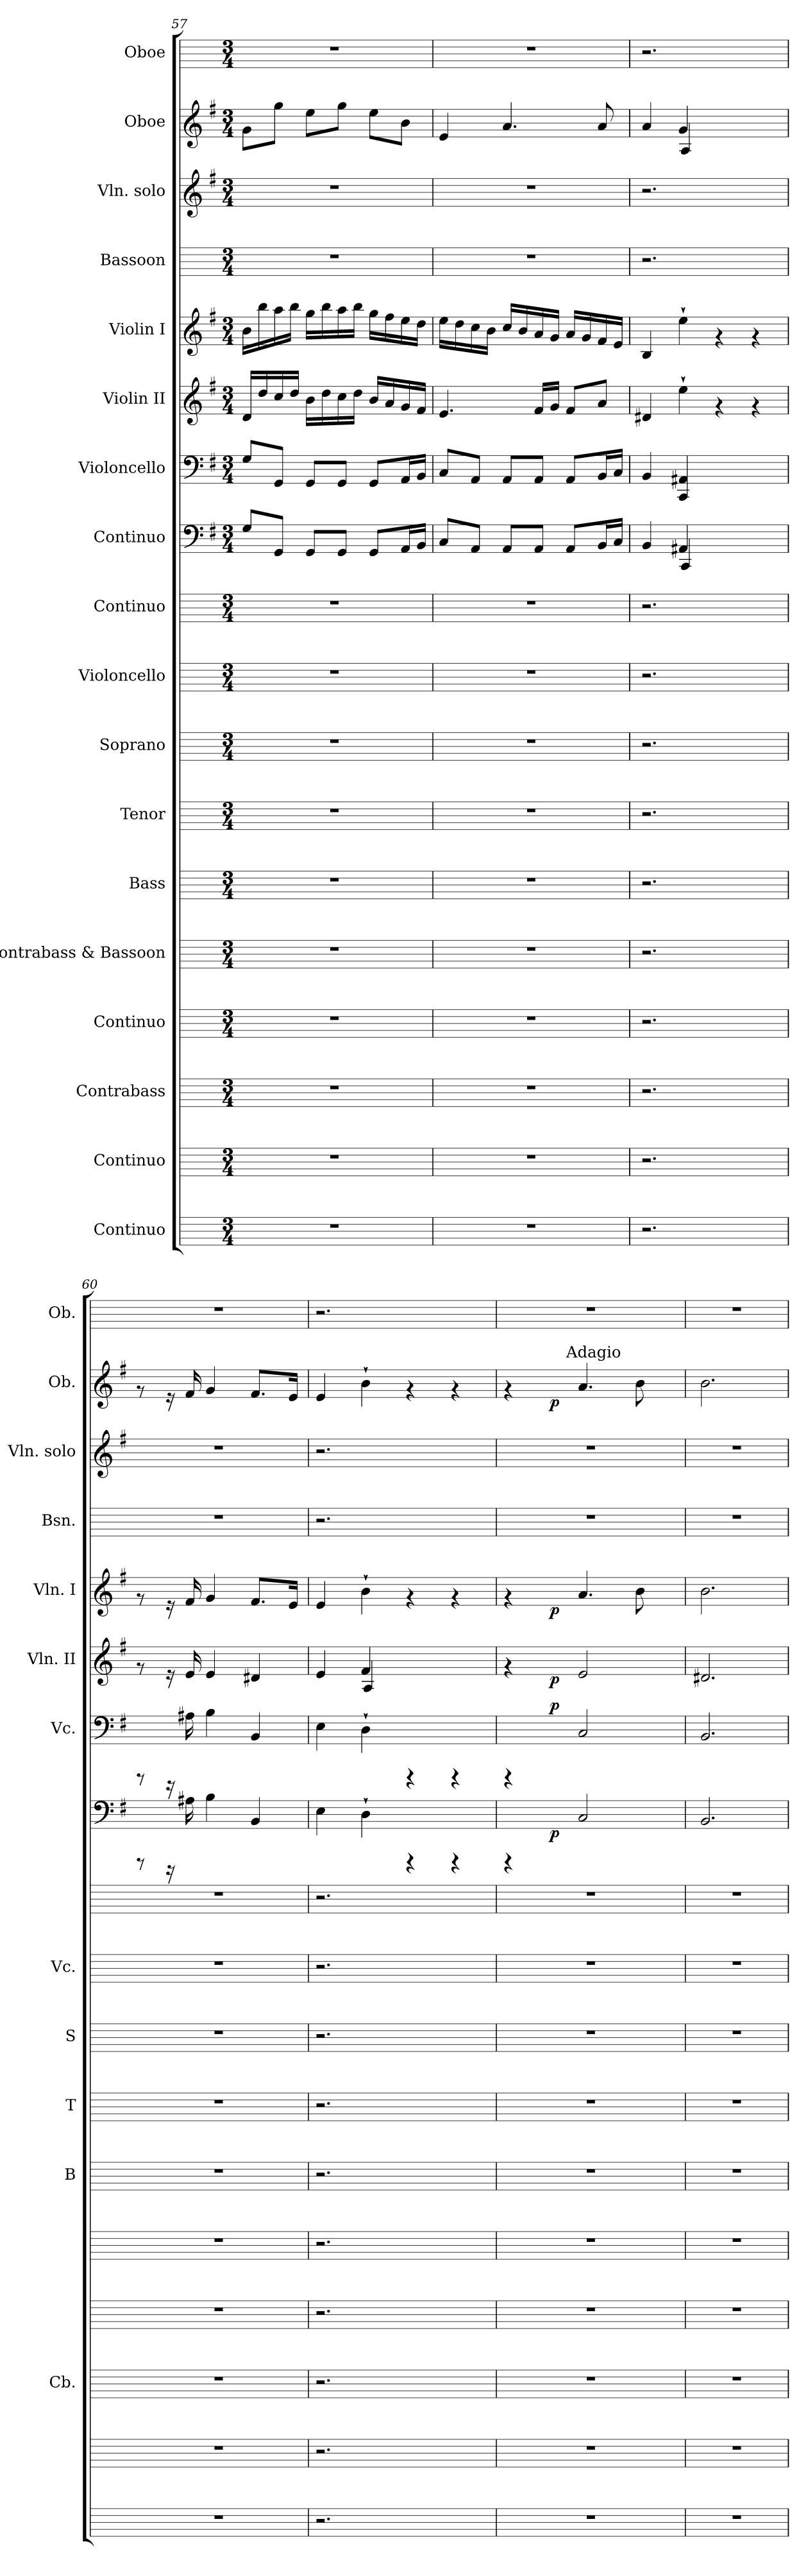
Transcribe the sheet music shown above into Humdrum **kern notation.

**kern	**kern	**kern	**kern	**kern	**kern	**kern	**kern	**kern	**kern	**kern	**dynam	**kern	**text	**dynam	**kern	**dynam	**kern	**dynam	**kern	**kern	**kern	**dynam	**kern
*part18	*part17	*part16	*part15	*part14	*part13	*part12	*part11	*part10	*part9	*part8	*part8	*part7	*part7	*part7	*part6	*part6	*part5	*part5	*part4	*part3	*part2	*part2	*part1
*staff18	*staff17	*staff16	*staff15	*staff14	*staff13	*staff12	*staff11	*staff10	*staff9	*staff8	*staff8	*staff7	*staff7	*staff7	*staff6	*staff6	*staff5	*staff5	*staff4	*staff3	*staff2	*staff2	*staff1
*I"Continuo	*I"Continuo	*I"Contrabass	*I"Continuo	*I"Contrabass  & Bassoon	*I"Bass	*I"Tenor	*I"Soprano	*I"Violoncello	*I"Continuo	*I"Continuo	*	*I"Violoncello	*	*	*I"Violin II	*	*I"Violin I	*	*I"Bassoon	*I"Vln. solo	*I"Oboe	*	*I"Oboe
*	*	*I'Cb.	*	*	*I'B	*I'T	*I'S	*I'Vc.	*	*	*	*I'Vc.	*	*	*I'Vln. II	*	*I'Vln. I	*	*I'Bsn.	*I'Vln. solo	*I'Ob.	*	*I'Ob.
*	*	*	*	*	*	*	*	*	*	*clefF4	*	*clefF4	*	*	*clefG2	*	*clefG2	*	*	*clefG2	*clefG2	*	*
*	*	*ITrd7c12	*	*ITrd7c12	*	*	*	*	*	*	*	*	*	*	*	*	*	*	*	*	*	*	*
*k[]	*k[]	*k[]	*k[]	*k[]	*k[]	*k[]	*k[]	*k[]	*k[]	*k[f#]	*	*k[f#]	*	*	*k[f#]	*	*k[f#]	*	*k[]	*k[f#]	*k[f#]	*	*k[]
*C:	*C:	*C:	*C:	*C:	*C:	*C:	*C:	*C:	*C:	*G:	*	*G:	*	*	*G:	*	*G:	*	*C:	*G:	*G:	*	*C:
*M3/4	*M3/4	*M3/4	*M3/4	*M3/4	*M3/4	*M3/4	*M3/4	*M3/4	*M3/4	*M3/4	*	*M3/4	*	*	*M3/4	*	*M3/4	*	*M3/4	*M3/4	*M3/4	*	*M3/4
=57	=57	=57	=57	=57	=57	=57	=57	=57	=57	=57	=57	=57	=57	=57	=57	=57	=57	=57	=57	=57	=57	=57	=57
!	!	!	!	!	!	!	!	!	!	!	!	!	!LO:LY:b	!	!	!	!	!	!	!	!	!	!
2.r	2.r	2.r	2.r	2.r	2.r	2.r	2.r	2.r	2.r	8G/L	.	8G/L	.	.	16d/L	.	16b\L	.	2.r	2.r	8g\L	.	2.r
.	.	.	.	.	.	.	.	.	.	.	.	.	.	.	16dd/	.	16bb\	.	.	.	.	.	.
!	!	!	!	!	!	!	!	!	!	!	!	!	!LO:LY:b	!	!	!	!	!	!	!	!	!	!
.	.	.	.	.	.	.	.	.	.	8GG/J	.	8GG/J	.	.	16cc/	.	16aa\	.	.	.	8gg\J	.	.
.	.	.	.	.	.	.	.	.	.	.	.	.	.	.	16dd/J	.	16bb\J	.	.	.	.	.	.
!	!	!	!	!	!	!	!	!	!	!	!	!	!LO:LY:b	!	!	!	!	!	!	!	!	!	!
.	.	.	.	.	.	.	.	.	.	8GG/L	.	8GG/L	.	.	16b\L	.	16gg\L	.	.	.	8ee\L	.	.
.	.	.	.	.	.	.	.	.	.	.	.	.	.	.	16dd\	.	16bb\	.	.	.	.	.	.
!	!	!	!	!	!	!	!	!	!	!	!	!	!LO:LY:b	!	!	!	!	!	!	!	!	!	!
.	.	.	.	.	.	.	.	.	.	8GG/J	.	8GG/J	.	.	16cc\	.	16aa\	.	.	.	8gg\J	.	.
.	.	.	.	.	.	.	.	.	.	.	.	.	.	.	16dd\J	.	16bb\J	.	.	.	.	.	.
!	!	!	!	!	!	!	!	!	!	!	!	!	!LO:LY:b	!	!	!	!	!	!	!	!	!	!
.	.	.	.	.	.	.	.	.	.	8GG/L	.	8GG/L	.	.	16b/L	.	16gg\L	.	.	.	8ee\L	.	.
.	.	.	.	.	.	.	.	.	.	.	.	.	.	.	16a/	.	16ff#\	.	.	.	.	.	.
!	!	!	!	!	!	!	!	!	!	!	!	!	!LO:LY:b	!	!	!	!	!	!	!	!	!	!
.	.	.	.	.	.	.	.	.	.	16AA/	.	16AA/	.	.	16g/	.	16ee\	.	.	.	8b\J	.	.
!	!	!	!	!	!	!	!	!	!	!	!	!	!LO:LY:b	!	!	!	!	!	!	!	!	!	!
.	.	.	.	.	.	.	.	.	.	16BB/J	.	16BB/J	.	.	16f#/J	.	16dd\J	.	.	.	.	.	.
!!LO:LB:g=z
=58	=58	=58	=58	=58	=58	=58	=58	=58	=58	=58	=58	=58	=58	=58	=58	=58	=58	=58	=58	=58	=58	=58	=58
!	!	!	!	!	!	!	!	!	!	!	!	!	!LO:LY:b	!	!	!	!	!	!	!	!	!	!
2.r	2.r	2.r	2.r	2.r	2.r	2.r	2.r	2.r	2.r	8C/L	.	8C/L	.	.	4.e/	.	16ee\L	.	2.r	2.r	4e/	.	2.r
.	.	.	.	.	.	.	.	.	.	.	.	.	.	.	.	.	16dd\	.	.	.	.	.	.
!	!	!	!	!	!	!	!	!	!	!	!	!	!LO:LY:b	!	!	!	!	!	!	!	!	!	!
.	.	.	.	.	.	.	.	.	.	8AA/J	.	8AA/J	.	.	.	.	16cc\	.	.	.	.	.	.
.	.	.	.	.	.	.	.	.	.	.	.	.	.	.	.	.	16b\J	.	.	.	.	.	.
!	!	!	!	!	!	!	!	!	!	!	!	!	!LO:LY:b	!	!	!	!	!	!	!	!	!	!
.	.	.	.	.	.	.	.	.	.	8AA/L	.	8AA/L	.	.	.	.	16cc/L	.	.	.	4.a/	.	.
.	.	.	.	.	.	.	.	.	.	.	.	.	.	.	.	.	16b/	.	.	.	.	.	.
!	!	!	!	!	!	!	!	!	!	!	!	!	!LO:LY:b	!	!	!	!	!	!	!	!	!	!
.	.	.	.	.	.	.	.	.	.	8AA/J	.	8AA/J	.	.	16f#/L	.	16a/	.	.	.	.	.	.
.	.	.	.	.	.	.	.	.	.	.	.	.	.	.	16g/J	.	16g/J	.	.	.	.	.	.
!	!	!	!	!	!	!	!	!	!	!	!	!	!LO:LY:b	!	!	!	!	!	!	!	!	!	!
.	.	.	.	.	.	.	.	.	.	8AA/L	.	8AA/L	.	.	8f#/L	.	16a/L	.	.	.	.	.	.
.	.	.	.	.	.	.	.	.	.	.	.	.	.	.	.	.	16g/	.	.	.	.	.	.
!	!	!	!	!	!	!	!	!	!	!	!	!	!LO:LY:b	!	!	!	!	!	!	!	!	!	!
.	.	.	.	.	.	.	.	.	.	16BB/	.	16BB/	.	.	8a/J	.	16f#/	.	.	.	8a/	.	.
!	!	!	!	!	!	!	!	!	!	!	!	!	!LO:LY:b	!	!	!	!	!	!	!	!	!	!
.	.	.	.	.	.	.	.	.	.	16C/J	.	16C/J	.	.	.	.	16e/J	.	.	.	.	.	.
=59	=59	=59	=59	=59	=59	=59	=59	=59	=59	=59	=59	=59	=59	=59	=59	=59	=59	=59	=59	=59	=59	=59	=59
*	*	*	*	*	*	*	*	*	*	*^	*	*	*	*	*	*	*	*	*	*	*	*	*
!	!	!	!	!	!	!	!	!	!	!	!	!	!	!LO:LY:b	!	!	!	!	!	!	!	!	!	!
*	*	*	*	*	*	*	*	*	*	*	*	*	*	*	*	*	*	*	*	*	*	*^	*	*
2.r	2.r	2.r	2.r	2.r	2.r	2.r	2.r	2.r	2.r	4BB/	4ryy	.	4BB/	.	.	4d#X/	.	4B/	.	2.r	2.r	4a/	4ryy	.	2.r
!	!	!	!	!	!	!	!	!	!	!	!	!	!	!LO:LY:b	!	!	!	!	!	!	!	!	!	!	!
.	.	.	.	.	.	.	.	.	.	4AA#X/	4CC/	.	4AA#X/ 4CC/	.	.	4ee`>\	.	4ee`>\	.	.	.	4g/	4A/	.	.
.	.	.	.	.	.	.	.	.	.	2ryy	2ryy	.	2ryy	.	.	4rf	.	4rf	.	.	.	2ryy	2ryy	.	.
4ryy	4ryy	4ryy	4ryy	4ryy	4ryy	4ryy	4ryy	4ryy	4ryy	.	.	.	.	.	.	4rf	.	4rf	.	4ryy	4ryy	.	.	.	4ryy
*	*	*	*	*	*	*	*	*	*	*v	*v	*	*	*	*	*	*	*	*	*	*	*v	*v	*	*
=60	=60	=60	=60	=60	=60	=60	=60	=60	=60	=60	=60	=60	=60	=60	=60	=60	=60	=60	=60	=60	=60	=60	=60
2.r	2.r	2.r	2.r	2.r	2.r	2.r	2.r	2.r	2.r	8rCCC	.	8rCCC	.	.	8rf	.	8rf	.	2.r	2.r	8rf	.	2.r
.	.	.	.	.	.	.	.	.	.	16rBBBB	.	16rBBBB	.	.	16re	.	16re	.	.	.	16re	.	.
!	!	!	!	!	!	!	!	!	!	!	!	!	!LO:LY:b	!	!	!	!	!	!	!	!	!	!
.	.	.	.	.	.	.	.	.	.	16A#X\	.	16A#X\	.	.	16e/	.	16f#/	.	.	.	16f#/	.	.
!	!	!	!	!	!	!	!	!	!	!	!	!	!LO:LY:b	!	!	!	!	!	!	!	!	!	!
.	.	.	.	.	.	.	.	.	.	4B\	.	4B\	.	.	4e/	.	4g/	.	.	.	4g/	.	.
!	!	!	!	!	!	!	!	!	!	!	!	!	!LO:LY:b	!	!	!	!	!	!	!	!	!	!
.	.	.	.	.	.	.	.	.	.	4BB/	.	4BB/	.	.	4d#X/	.	8.f#/L	.	.	.	8.f#/L	.	.
.	.	.	.	.	.	.	.	.	.	.	.	.	.	.	.	.	16e/J	.	.	.	16e/J	.	.
=61	=61	=61	=61	=61	=61	=61	=61	=61	=61	=61	=61	=61	=61	=61	=61	=61	=61	=61	=61	=61	=61	=61	=61
!	!	!	!	!	!	!	!	!	!	!	!	!	!LO:LY:b	!	!	!	!	!	!	!	!	!	!
*	*	*	*	*	*	*	*	*	*	*	*	*	*	*	*^	*	*	*	*	*	*	*	*
2.r	2.r	2.r	2.r	2.r	2.r	2.r	2.r	2.r	2.r	4E\	.	4E\	.	.	4e/	4ryy	.	4e/	.	2.r	2.r	4e/	.	2.r
!	!	!	!	!	!	!	!	!	!	!	!	!	!LO:LY:b	!	!	!	!	!	!	!	!	!	!	!
.	.	.	.	.	.	.	.	.	.	4D`>\	.	4D`>\	.	.	4f#/	4A/	.	4b`>\	.	.	.	4b`>\	.	.
.	.	.	.	.	.	.	.	.	.	4rCCC	.	4rCCC	.	.	2ryy	2ryy	.	4rf	.	.	.	4rf	.	.
4ryy	4ryy	4ryy	4ryy	4ryy	4ryy	4ryy	4ryy	4ryy	4ryy	4rCCC	.	4rCCC	.	.	.	.	.	4rf	.	4ryy	4ryy	4rf	.	4ryy
=62	=62	=62	=62	=62	=62	=62	=62	=62	=62	=62	=62	=62	=62	=62	=62	=62	=62	=62	=62	=62	=62	=62	=62	=62
*	*	*	*	*	*	*	*	*	*	*^	*	*^	*	*	*	*	*	*^	*	*	*	*^	*	*
*	*	*	*	*	*	*	*	*	*	*	*	*	*	*	*	*	*	*	*	*	*	*	*	*	*	*^	*	*
2.r	2.r	2.r	2.r	2.r	2.r	2.r	2.r	2.r	2.r	4rCCC	8ryy	.	4rCCC	8ryy	.	.	4rf	8ryy	.	4rf	8ryy	.	2.r	2.r	4rf	8ryy	8..ryy	.	2.r
.	.	.	.	.	.	.	.	.	.	.	32.ryy	.	.	32.ryy	.	.	.	32.ryy	.	.	32.ryy	.	.	.	.	32.ryy	.	.	.
!	!	!	!	!	!	!	!	!	!	!	!	!LO:DY:b	!	!	!	!LO:DY:b	!	!	!LO:DY:b	!	!	!LO:DY:b	!	!	!	!	!	!LO:DY:b	!
.	.	.	.	.	.	.	.	.	.	.	2ryy	p	.	2ryy	.	p	.	2ryy	p	.	2ryy	p	.	.	.	2ryy	.	p	.
!	!	!	!	!	!	!	!	!	!	!	!	!	!	!	!	!	!	!	!	!	!	!	!	!	!	!	!LO:TX:a:t=Adagio	!	!
.	.	.	.	.	.	.	.	.	.	.	.	.	.	.	.	.	.	.	.	.	.	.	.	.	.	.	2ryy	.	.
!	!	!	!	!	!	!	!	!	!	!	!	!	!	!	!LO:LY:b	!	!	!	!	!	!	!	!	!	!	!	!	!	!
.	.	.	.	.	.	.	.	.	.	2C/	.	.	2C/	.	.	.	2e/	.	.	4.a/	.	.	.	.	4.a/	.	.	.	.
.	.	.	.	.	.	.	.	.	.	.	.	.	.	.	.	.	.	.	.	8b\	.	.	.	.	8b\	.	.	.	.
.	.	.	.	.	.	.	.	.	.	.	16ryy	.	.	16ryy	.	.	.	16ryy	.	.	16ryy	.	.	.	.	16ryy	.	.	.
.	.	.	.	.	.	.	.	.	.	.	.	.	.	.	.	.	.	.	.	.	.	.	.	.	.	.	32ryy	.	.
.	.	.	.	.	.	.	.	.	.	.	64ryy	.	.	64ryy	.	.	.	64ryy	.	.	64ryy	.	.	.	.	64ryy	.	.	.
=63	=63	=63	=63	=63	=63	=63	=63	=63	=63	=63	=63	=63	=63	=63	=63	=63	=63	=63	=63	=63	=63	=63	=63	=63	=63	=63	=63	=63	=63
!	!	!	!	!	!	!	!	!	!	!	!	!	!	!	!LO:LY:b	!	!	!	!	!	!	!	!	!	!	!	!	!	!
*	*	*	*	*	*	*	*	*	*	*v	*v	*	*	*	*	*	*v	*v	*	*v	*v	*	*	*	*v	*v	*v	*	*
*	*	*	*	*	*	*	*	*	*	*	*	*v	*v	*	*	*	*	*	*	*	*	*	*	*
2.r	2.r	2.r	2.r	2.r	2.r	2.r	2.r	2.r	2.r	2.BB/	.	2.BB/	.	.	2.d#X/	.	2.b\	.	2.r	2.r	2.b\	.	2.r
=!	=!	=!	=!	=!	=!	=!	=!	=!	=!	=!	=!	=!	=!	=!	=!	=!	=!	=!	=!	=!	=!	=!	=!
*-	*-	*-	*-	*-	*-	*-	*-	*-	*-	*-	*-	*-	*-	*-	*-	*-	*-	*-	*-	*-	*-	*-	*-
